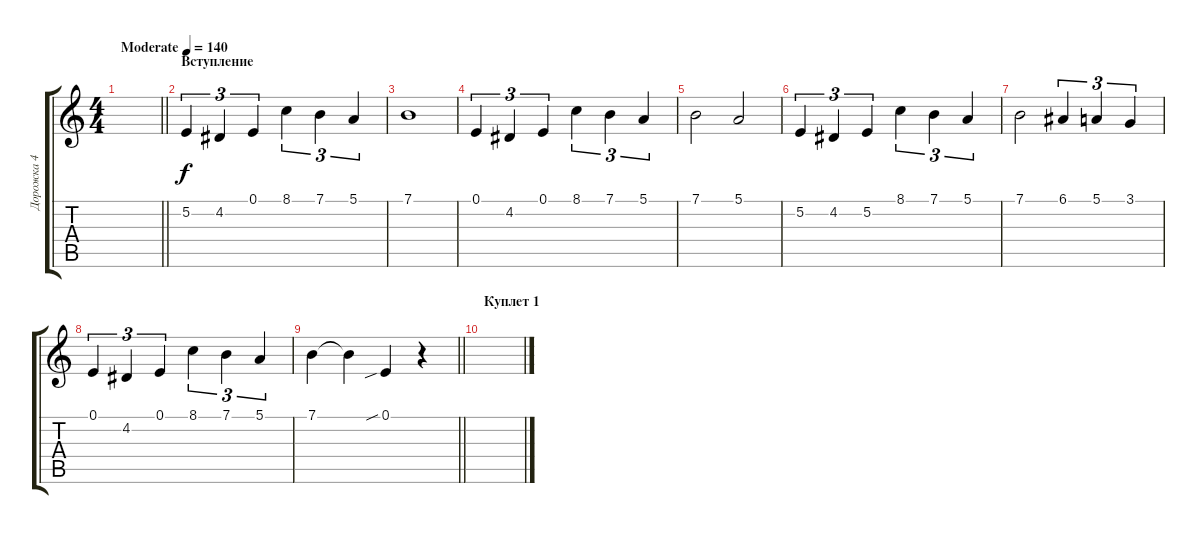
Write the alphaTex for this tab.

\track ("Дорожка 4" "Дорожка 4") {instrument trumpet}
\staff {score tabs}
\tuning (E4 B3 G3 D3 A2 E2) {hide}
\ts (4 4)
\tempo (140 "Moderate")
\clef g2
\barLineRight lightlight
\ks c
|
\section ("" "Вступление")
5.2.4{tu (3 2)} 4.2.4{tu (3 2)} 0.1.4{tu (3 2)} 8.1.4{tu (3 2)} 7.1.4{tu (3 2)} 5.1.4{tu (3 2)} |
7.1.1 |
0.1.4{tu (3 2)} 4.2.4{tu (3 2)} 0.1.4{tu (3 2)} 8.1.4{tu (3 2)} 7.1.4{tu (3 2)} 5.1.4{tu (3 2)} |
7.1.2 5.1.2 |
5.2.4{tu (3 2)} 4.2.4{tu (3 2)} 5.2.4{tu (3 2)} 8.1.4{tu (3 2)} 7.1.4{tu (3 2)} 5.1.4{tu (3 2)} |
7.1.2 6.1.4{tu (3 2)} 5.1.4{tu (3 2)} 3.1.4{tu (3 2)} |
0.1.4{tu (3 2)} 4.2.4{tu (3 2)} 0.1.4{tu (3 2)} 8.1.4{tu (3 2)} 7.1.4{tu (3 2)} 5.1.4{tu (3 2)} |
\barLineRight lightlight
7.1.4 7.1{t}.4 0.1{sib}.4 r.4 |
\section ("" "Куплет 1")
